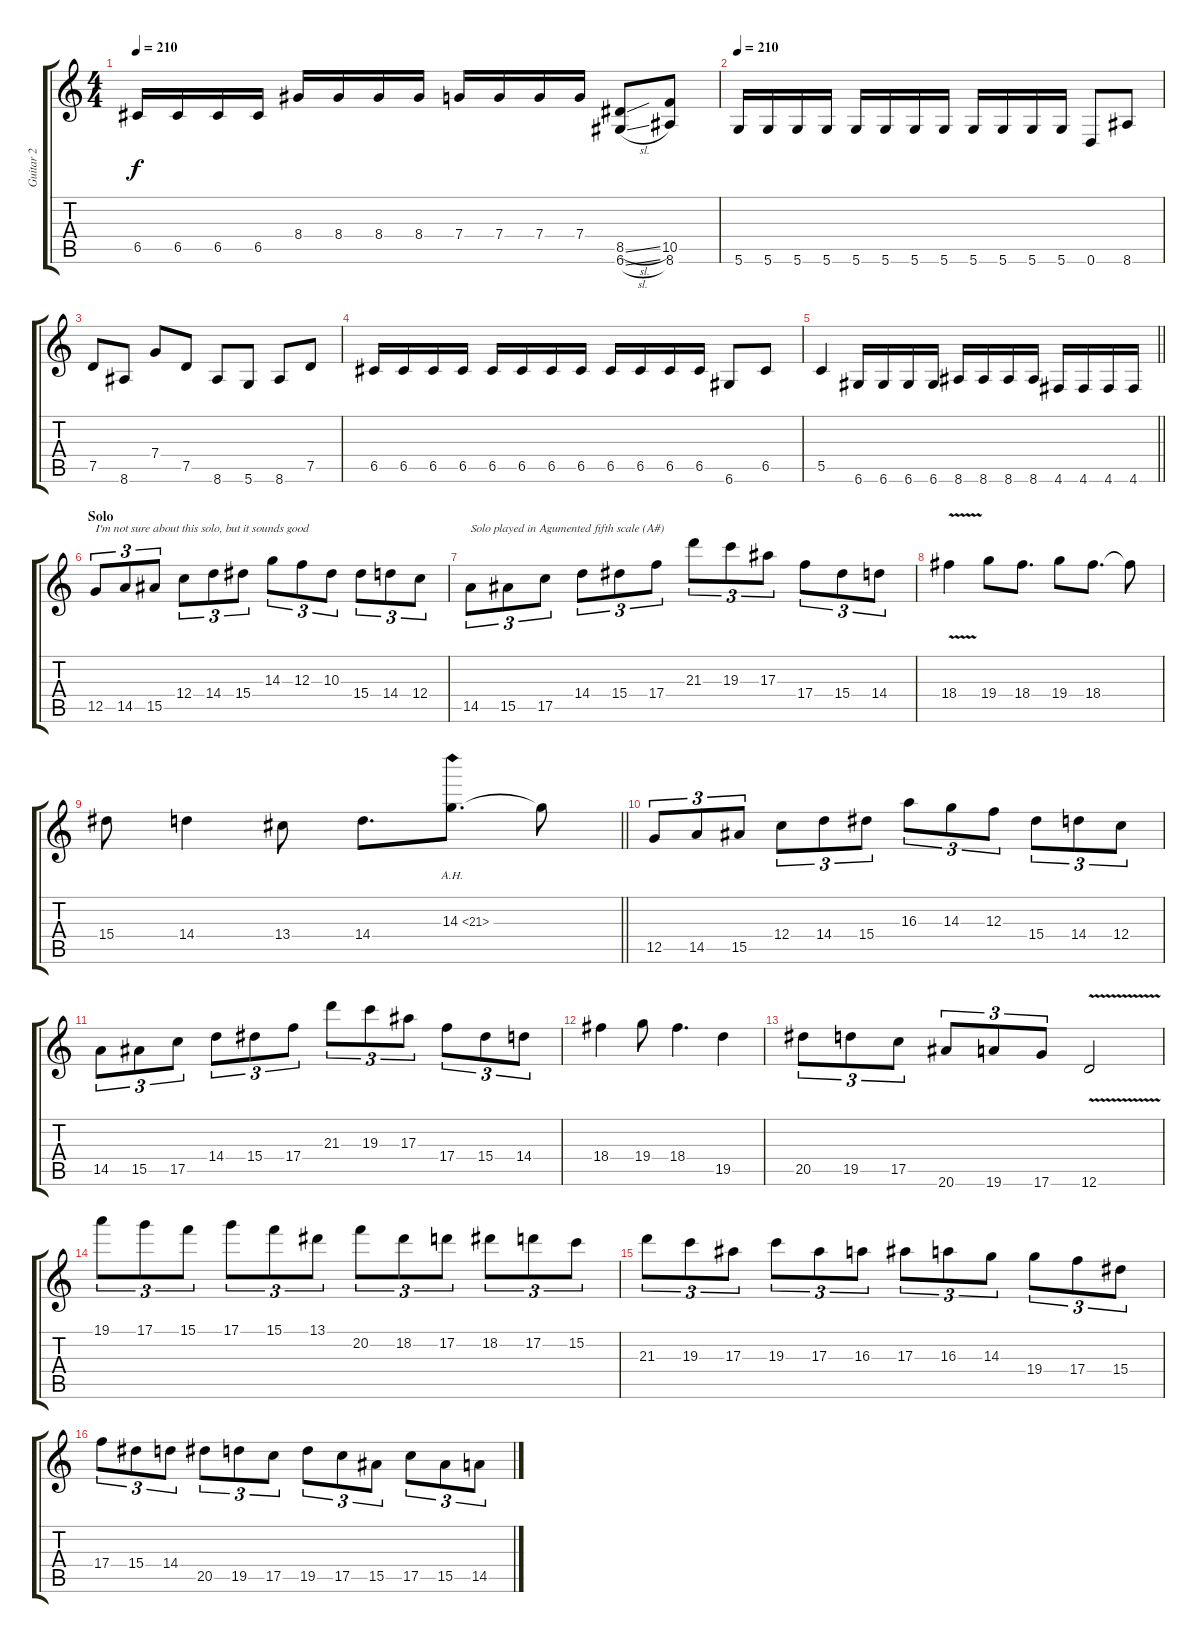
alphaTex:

\track ("Guitar 2" "Guitar 2") {instrument distortionguitar}
\staff {score tabs}
\tuning (D4 A3 F3 C3 G2 D2) {hide}
\ts (4 4)
\tempo 210
\clef g2
\ks c
6.5.16{dy f} 6.5.16 6.5.16 6.5.16 8.4.16 8.4.16 8.4.16 8.4.16 7.4.16 7.4.16 7.4.16 7.4.16 (8.5{sl} 6.6{sl}).8 (10.5 8.6).8 |
\tempo 210
5.6.16 5.6.16 5.6.16 5.6.16 5.6.16 5.6.16 5.6.16 5.6.16 5.6.16 5.6.16 5.6.16 5.6.16 0.6.8 8.6.8 |
7.5.8 8.6.8 7.4.8 7.5.8 8.6.8 5.6.8 8.6.8 7.5.8 |
6.5.16 6.5.16 6.5.16 6.5.16 6.5.16 6.5.16 6.5.16 6.5.16 6.5.16 6.5.16 6.5.16 6.5.16 6.6.8 6.5.8 |
\barLineRight lightlight
5.5.4 6.6.16 6.6.16 6.6.16 6.6.16 8.6.16 8.6.16 8.6.16 8.6.16 4.6.16 4.6.16 4.6.16 4.6.16 |
\section ("" "Solo")
12.5.8{tu (3 2) txt "I'm not sure about this solo, but it sounds good"} 14.5.8{tu (3 2)} 15.5.8{tu (3 2)} 12.4.8{tu (3 2)} 14.4.8{tu (3 2)} 15.4.8{tu (3 2)} 14.3.8{tu (3 2)} 12.3.8{tu (3 2)} 10.3.8{tu (3 2)} 15.4.8{tu (3 2)} 14.4.8{tu (3 2)} 12.4.8{tu (3 2)} |
14.5.8{tu (3 2) txt "Solo played in Agumented fifth scale (A#)"} 15.5.8{tu (3 2)} 17.5.8{tu (3 2)} 14.4.8{tu (3 2)} 15.4.8{tu (3 2)} 17.4.8{tu (3 2)} 21.3.8{tu (3 2)} 19.3.8{tu (3 2)} 17.3.8{tu (3 2)} 17.4.8{tu (3 2)} 15.4.8{tu (3 2)} 14.4.8{tu (3 2)} |
18.4{v}.4 19.4.8 18.4.8{d} 19.4.8 18.4.8{d} 18.4{t}.8 |
\barLineRight lightlight
15.4.8 14.4.4 13.4.8 14.4.8{d} 14.3{ah 7}.8{d} 14.3{t}.8 |
12.5.8{tu (3 2)} 14.5.8{tu (3 2)} 15.5.8{tu (3 2)} 12.4.8{tu (3 2)} 14.4.8{tu (3 2)} 15.4.8{tu (3 2)} 16.3.8{tu (3 2)} 14.3.8{tu (3 2)} 12.3.8{tu (3 2)} 15.4.8{tu (3 2)} 14.4.8{tu (3 2)} 12.4.8{tu (3 2)} |
14.5.8{tu (3 2)} 15.5.8{tu (3 2)} 17.5.8{tu (3 2)} 14.4.8{tu (3 2)} 15.4.8{tu (3 2)} 17.4.8{tu (3 2)} 21.3.8{tu (3 2)} 19.3.8{tu (3 2)} 17.3.8{tu (3 2)} 17.4.8{tu (3 2)} 15.4.8{tu (3 2)} 14.4.8{tu (3 2)} |
18.4.4 19.4.8 18.4.4{d} 19.5.4 |
20.5.8{tu (3 2)} 19.5.8{tu (3 2)} 17.5.8{tu (3 2)} 20.6.8{tu (3 2)} 19.6.8{tu (3 2)} 17.6.8{tu (3 2)} 12.6{v}.2 |
19.1.8{tu (3 2)} 17.1.8{tu (3 2)} 15.1.8{tu (3 2)} 17.1.8{tu (3 2)} 15.1.8{tu (3 2)} 13.1.8{tu (3 2)} 20.2.8{tu (3 2)} 18.2.8{tu (3 2)} 17.2.8{tu (3 2)} 18.2.8{tu (3 2)} 17.2.8{tu (3 2)} 15.2.8{tu (3 2)} |
21.3.8{tu (3 2)} 19.3.8{tu (3 2)} 17.3.8{tu (3 2)} 19.3.8{tu (3 2)} 17.3.8{tu (3 2)} 16.3.8{tu (3 2)} 17.3.8{tu (3 2)} 16.3.8{tu (3 2)} 14.3.8{tu (3 2)} 19.4.8{tu (3 2)} 17.4.8{tu (3 2)} 15.4.8{tu (3 2)} |
17.4.8{tu (3 2)} 15.4.8{tu (3 2)} 14.4.8{tu (3 2)} 20.5.8{tu (3 2)} 19.5.8{tu (3 2)} 17.5.8{tu (3 2)} 19.5.8{tu (3 2)} 17.5.8{tu (3 2)} 15.5.8{tu (3 2)} 17.5.8{tu (3 2)} 15.5.8{tu (3 2)} 14.5.8{tu (3 2)}
